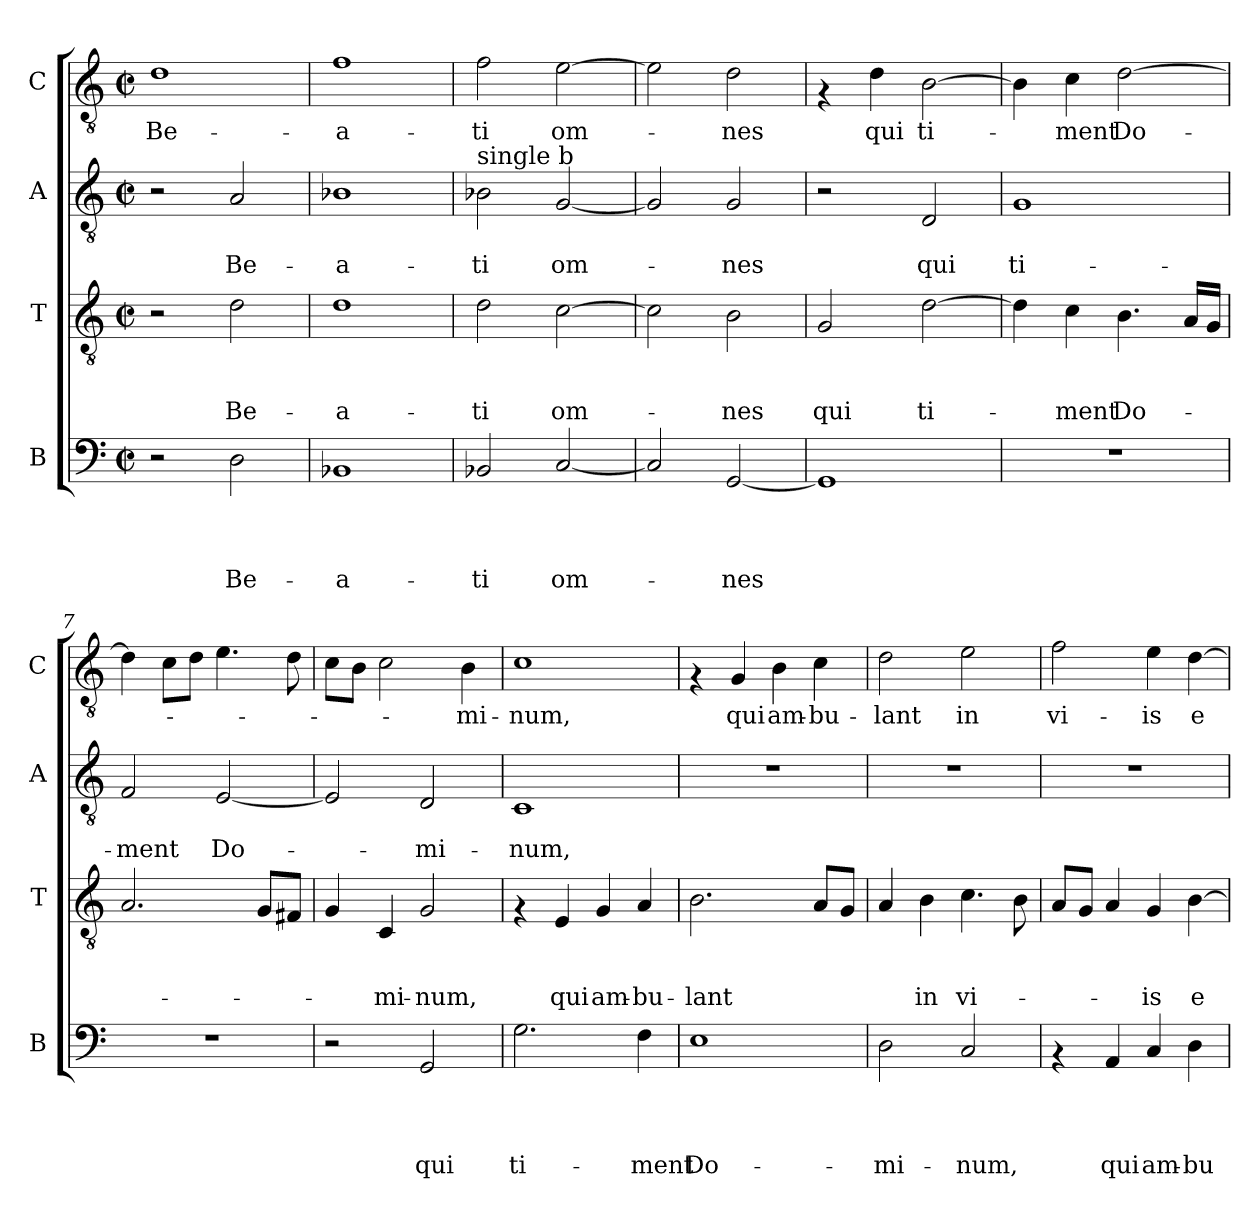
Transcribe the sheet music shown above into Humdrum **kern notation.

**kern	**text	**text	**text	**text	**kern	**text	**text	**text	**kern	**text	**text	**kern	**text
*part4	*part4	*part4	*part4	*part4	*part3	*part3	*part3	*part3	*part2	*part2	*part2	*part1	*part1
*staff4	*staff4	*staff4	*staff4	*staff4	*staff3	*staff3	*staff3	*staff3	*staff2	*staff2	*staff2	*staff1	*staff1
*I"B	*	*	*	*	*I"T	*	*	*	*I"A	*	*	*I"C	*
*I'B	*	*	*	*	*I'T	*	*	*	*I'A	*	*	*I'C	*
!!LO:PB:g=z
*clefF4	*	*	*	*	*clefGv2	*	*	*	*clefGv2	*	*	*clefGv2	*
*k[]	*	*	*	*	*k[]	*	*	*	*k[]	*	*	*k[]	*
*C:	*	*	*	*	*C:	*	*	*	*C:	*	*	*C:	*
*M2/2	*	*	*	*	*M2/2	*	*	*	*M2/2	*	*	*M2/2	*
*met(c|)	*	*	*	*	*met(c|)	*	*	*	*met(c|)	*	*	*met(c|)	*
=1	=1	=1	=1	=1	=1	=1	=1	=1	=1	=1	=1	=1	=1
!	!	!	!	!	!	!	!	!	!	!	!	!	!LO:LY:b
2r	.	.	.	.	2r	.	.	.	2r	.	.	1d	Be-
!	!	!	!	!LO:LY:b	!	!	!	!LO:LY:b	!	!	!LO:LY:b	!	!
2D\	.	.	.	Be-	2d\	.	.	Be-	2A/	.	Be-	.	.
=2	=2	=2	=2	=2	=2	=2	=2	=2	=2	=2	=2	=2	=2
!	!	!	!	!LO:LY:b	!	!	!	!LO:LY:b	!	!	!LO:LY:b	!	!LO:LY:b
1BB-X	.	.	.	-a-	1d	.	.	-a-	1B-X	.	-a-	1f	-a-
=3	=3	=3	=3	=3	=3	=3	=3	=3	=3	=3	=3	=3	=3
!	!	!	!	!	!	!	!	!	!LO:TX:a:t=single b	!	!	!	!
!	!	!	!	!LO:LY:b	!	!	!	!LO:LY:b	!	!	!LO:LY:b	!	!LO:LY:b
2BB-X/	.	.	.	-ti	2d\	.	.	-ti	2B-\	.	-ti	2f\	-ti
!	!	!	!	!LO:LY:b	!	!	!	!LO:LY:b	!	!	!LO:LY:b	!	!LO:LY:b
[<2C/	.	.	.	om-	[>2c\	.	.	om-	[<2G/	.	om-	[>2e\	om-
=4	=4	=4	=4	=4	=4	=4	=4	=4	=4	=4	=4	=4	=4
2C/]	.	.	.	.	2c\]	.	.	.	2G/]	.	.	2e\]	.
!	!	!	!	!LO:LY:b	!	!	!	!LO:LY:b	!	!	!LO:LY:b	!	!LO:LY:b
[<2GG/	.	.	.	-nes	2B\	.	.	-nes	2G/	.	-nes	2d\	-nes
=5	=5	=5	=5	=5	=5	=5	=5	=5	=5	=5	=5	=5	=5
!	!	!	!	!	!	!	!	!LO:LY:b	!	!	!	!	!
1GG]	.	.	.	.	2G/	.	.	qui	2r	.	.	4rF	.
!	!	!	!	!	!	!	!	!	!	!	!	!	!LO:LY:b
.	.	.	.	.	.	.	.	.	.	.	.	4d\	qui
!	!	!	!	!	!	!	!	!LO:LY:b	!	!	!LO:LY:b	!	!LO:LY:b
.	.	.	.	.	[>2d\	.	.	ti-	2D/	.	qui	[>2B\	ti-
=6	=6	=6	=6	=6	=6	=6	=6	=6	=6	=6	=6	=6	=6
!	!	!	!	!	!	!	!	!	!	!	!LO:LY:b	!	!
1r	.	.	.	.	4d\]	.	.	.	1G	.	ti-	4B\]	.
!	!	!	!	!	!	!	!	!LO:LY:b	!	!	!	!	!LO:LY:b
.	.	.	.	.	4c\	.	.	-ment	.	.	.	4c\	-ment
!	!	!	!	!	!	!	!	!LO:LY:b	!	!	!	!	!LO:LY:b
.	.	.	.	.	4.B\	.	.	Do-	.	.	.	[>2d\	Do-
.	.	.	.	.	16A/LL	.	.	.	.	.	.	.	.
.	.	.	.	.	16G/JJ	.	.	.	.	.	.	.	.
=7	=7	=7	=7	=7	=7	=7	=7	=7	=7	=7	=7	=7	=7
!	!	!	!	!	!	!	!	!	!	!	!LO:LY:b	!	!
1r	.	.	.	.	2.A/	.	.	.	2F/	.	-ment	4d\]	.
.	.	.	.	.	.	.	.	.	.	.	.	8c\L	.
.	.	.	.	.	.	.	.	.	.	.	.	8d\J	.
!	!	!	!	!	!	!	!	!	!	!	!LO:LY:b	!	!
.	.	.	.	.	.	.	.	.	[<2E/	.	Do-	4.e\	.
.	.	.	.	.	8G/L	.	.	.	.	.	.	.	.
.	.	.	.	.	8F#X/J	.	.	.	.	.	.	8d\	.
=8	=8	=8	=8	=8	=8	=8	=8	=8	=8	=8	=8	=8	=8
2r	.	.	.	.	4G/	.	.	.	2E/]	.	.	8c\L	.
.	.	.	.	.	.	.	.	.	.	.	.	8B\J	.
!	!	!	!	!	!	!	!	!LO:LY:b	!	!	!	!	!
.	.	.	.	.	4C/	.	.	-mi-	.	.	.	2c\	.
!	!	!	!	!LO:LY:b	!	!	!	!LO:LY:b	!	!	!LO:LY:b	!	!
2GG/	.	.	.	qui	2G/	.	.	-num,	2D/	.	-mi-	.	.
!	!	!	!	!	!	!	!	!	!	!	!	!	!LO:LY:b
.	.	.	.	.	.	.	.	.	.	.	.	4B\	-mi-
!!LO:LB:g=z
=9	=9	=9	=9	=9	=9	=9	=9	=9	=9	=9	=9	=9	=9
!	!	!	!	!LO:LY:b	!	!	!	!	!	!	!LO:LY:b	!	!LO:LY:b
2.G\	.	.	.	ti-	4rF	.	.	.	1C	.	-num,	1c	-num,
!	!	!	!	!	!	!	!	!LO:LY:b	!	!	!	!	!
.	.	.	.	.	4E/	.	.	qui	.	.	.	.	.
!	!	!	!	!	!	!	!	!LO:LY:b	!	!	!	!	!
.	.	.	.	.	4G/	.	.	am-	.	.	.	.	.
!	!	!	!	!LO:LY:b	!	!	!	!LO:LY:b	!	!	!	!	!
4F\	.	.	.	-ment	4A/	.	.	-bu-	.	.	.	.	.
=10	=10	=10	=10	=10	=10	=10	=10	=10	=10	=10	=10	=10	=10
!	!	!	!	!LO:LY:b	!	!	!	!LO:LY:b	!	!	!	!	!
1E	.	.	.	Do-	2.B\	.	.	-lant	1r	.	.	4rF	.
!	!	!	!	!	!	!	!	!	!	!	!	!	!LO:LY:b
.	.	.	.	.	.	.	.	.	.	.	.	4G/	qui
!	!	!	!	!	!	!	!	!	!	!	!	!	!LO:LY:b
.	.	.	.	.	.	.	.	.	.	.	.	4B\	am-
!	!	!	!	!	!	!	!	!	!	!	!	!	!LO:LY:b
.	.	.	.	.	8A/L	.	.	.	.	.	.	4c\	-bu-
.	.	.	.	.	8G/J	.	.	.	.	.	.	.	.
=11	=11	=11	=11	=11	=11	=11	=11	=11	=11	=11	=11	=11	=11
!	!	!	!	!LO:LY:b	!	!	!	!	!	!	!	!	!LO:LY:b
2D\	.	.	.	-mi-	4A/	.	.	.	1r	.	.	2d\	-lant
!	!	!	!	!	!	!	!	!LO:LY:b	!	!	!	!	!
.	.	.	.	.	4B\	.	.	in	.	.	.	.	.
!	!	!	!	!LO:LY:b	!	!	!	!LO:LY:b	!	!	!	!	!LO:LY:b
2C/	.	.	.	-num,	4.c\	.	.	vi-	.	.	.	2e\	in
.	.	.	.	.	8B\	.	.	.	.	.	.	.	.
=12	=12	=12	=12	=12	=12	=12	=12	=12	=12	=12	=12	=12	=12
!	!	!	!	!	!	!	!	!	!	!	!	!	!LO:LY:b
4rAA	.	.	.	.	8A/L	.	.	.	1r	.	.	2f\	vi-
.	.	.	.	.	8G/J	.	.	.	.	.	.	.	.
!	!	!	!	!LO:LY:b	!	!	!	!	!	!	!	!	!
4AA/	.	.	.	qui	4A/	.	.	.	.	.	.	.	.
!	!	!	!	!LO:LY:b	!	!	!	!LO:LY:b	!	!	!	!	!LO:LY:b
4C/	.	.	.	am-	4G/	.	.	-is	.	.	.	4e\	-is
!	!	!	!	!LO:LY:b	!	!	!	!LO:LY:b	!	!	!	!	!LO:LY:b
4D\	.	.	.	-bu-	[>4B\	.	.	e-	.	.	.	[>4d\	e-
=	=	=	=	=	=	=	=	=	=	=	=	=	=
*-	*-	*-	*-	*-	*-	*-	*-	*-	*-	*-	*-	*-	*-
